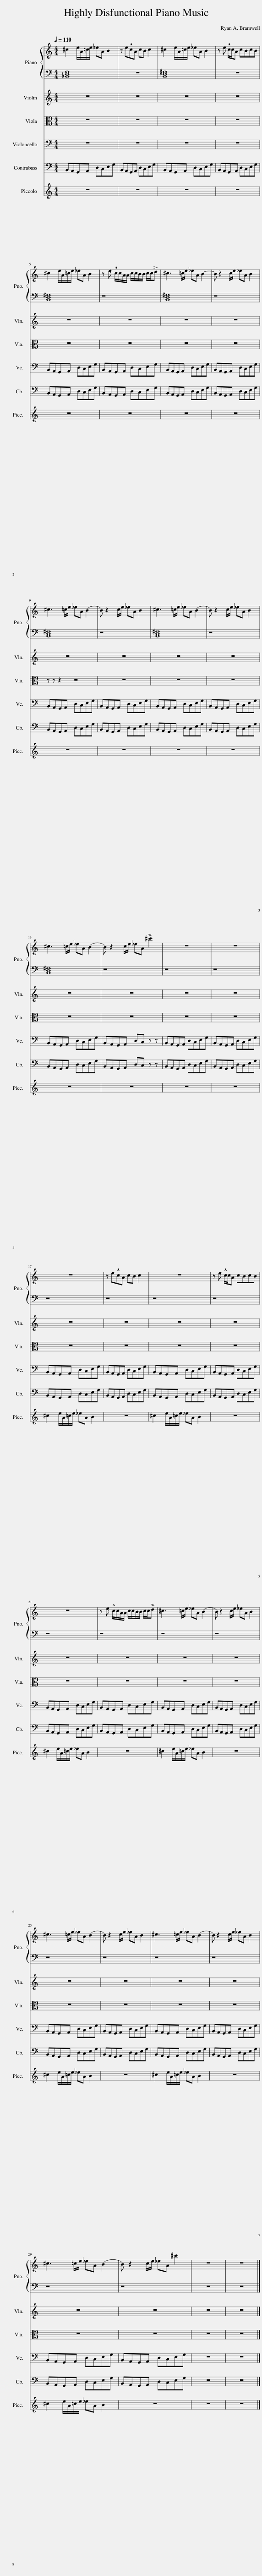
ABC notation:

X:1
%%score { 1 | 2 } 3 4 5
L:1/8
Q:1/4=110
M:4/4
I:linebreak $
K:C
V:1 treble
V:2 bass
V:3 bass
V:4 bass transpose=-12
V:5 treble transpose=12
V:1
 ^c2 e/A/=c/e/ _eA B2 | z e!^!cA cB c2 | ^c2 e/A/=c/e/ _eA B2 | z e !^!c/c/A cBcB |$ ^c2 e/A/=c/e/ _eA B2 | %5
 z e !^!c/c/A/A/ c/c/B/B/ c/c/!>!d | ^c3 =c/e/ _eA B2- | B z2 c/e/ _eA B2 |$ ^c3 =c/e/ _eA (B2 | B) z2 c/e/ _eA B2 | %10
 ^c3 =c/e/ _eA (B2 | B) z2 c/e/ _eA B2 |$ ^c3 =c/e/ _eA (B2 | B) z2 c/e/ _eA !>!^c'2 | z8 | %15
 z8 |$ z8 | z e!^!cA cB c2 | z8 | z e !^!c/c/A cBcB |$ %20
 z8 | z e !^!c/c/A/A/ c/c/B/B/ c/c/!>!d | ^c3 =c/e/ _eA (B2 | B) z2 c/e/ _eA B2 |$ ^c3 =c/e/ _eA (B2 | %25
 B) z2 c/e/ _eA B2 | ^c3 =c/e/ _eA (B2 | B) z2 c/e/ _eA B2 |$ ^c3 =c/e/ _eA (B2 | B) z2 c/e/ _eA ^c'2 | %30
 z8 | z8 |] %32
V:2
 [_B,,D,F,]8 | z8 | [B,,D,^F,]8 | z8 |$ [B,,D,^F,]8 | %5
 z8 | [B,,D,^F,]8 | z8 |$ [B,,D,^F,]8 | z8 | %10
 [B,,D,^F,]8 | z8 |$ [B,,D,^F,]8 | z8 | z8 | %15
 z8 |$ z8 | z8 | z8 | z8 |$ %20
 z8 | z8 | z8 | z8 |$ z8 | %25
 z8 | z8 | z8 |$ z8 | z8 | %30
 z8 | z8 |] %32
V:3
 z8 | z8 | z8 | z8 |$ B,,A,,G,,A,, D,C,E,G, | %5
 B,,A,,G,,A,, D,C,E,G, | B,,A,,G,,A,, D,C,E,G, | B,,A,,G,,A,, D,C,E,G, |$ B,,A,,G,,A,, D,C,E,G, | B,,A,,G,,A,, D,C,E,G, | %10
 B,,A,,G,,A,, D,C,E,G, | B,,A,,G,,A,, D,C,E,G, |$ B,,A,,G,,A,, D,C,E,G, | B,,A,,G,,A,, D,C, z z | B,,A,,G,,A,, D,C,E,G, | %15
 B,,A,,G,,A,, D,C,E,G, |$ B,,A,,G,,A,, D,C,E,G, | B,,A,,G,,A,, D,C,E,G, | B,,A,,G,,A,, D,C,E,G, | B,,A,,G,,A,, D,C,E,G, |$ %20
 B,,A,,G,,A,, D,C,E,G, | B,,A,,G,,A,, D,C,E,G, | B,,A,,G,,A,, D,C,E,G, | B,,A,,G,,A,, D,C,E,G, |$ B,,A,,G,,A,, D,C,E,G, | %25
 B,,A,,G,,A,, D,C,E,G, | B,,A,,G,,A,, D,C,E,G, | B,,A,,G,,A,, D,C,E,G, |$ B,,A,,G,,A,, D,C,E,G, | B,,A,,G,,A,, D,C,E,G, | %30
 z8 | z8 |] %32
V:4
 B,,A,,G,,A,, D,C,E,G, | B,,A,,G,,A,, D,C,E,G, | B,,A,,G,,A,, D,C,E,G, | B,,A,,G,,A,, D,C,E,G, |$ B,,A,,G,,A,, D,C,E,G, | %5
 B,,A,,G,,A,, D,C,E,G, | B,,A,,G,,A,, D,C,E,G, | B,,A,,G,,A,, D,C,E,G, |$ B,,A,,G,,A,, D,C,E,G, | B,,A,,G,,A,, D,C,E,G, | %10
 B,,A,,G,,A,, D,C,E,G, | B,,A,,G,,A,, D,C,E,G, |$ B,,A,,G,,A,, D,C,E,G, | B,,A,,G,,A,, D,C, z z | B,,A,,G,,A,, D,C,E,G, | %15
 B,,A,,G,,A,, D,C,E,G, |$ B,,A,,G,,A,, D,C,E,G, | B,,A,,G,,A,, D,C,E,G, | B,,A,,G,,A,, D,C,E,G, | B,,A,,G,,A,, D,C,E,G, |$ %20
 B,,A,,G,,A,, D,C,E,G, | B,,A,,G,,A,, D,C,E,G, | B,,A,,G,,A,, D,C,E,G, | B,,A,,G,,A,, D,C,E,G, |$ B,,A,,G,,A,, D,C,E,G, | %25
 B,,A,,G,,A,, D,C,E,G, | B,,A,,G,,A,, D,C,E,G, | B,,A,,G,,A,, D,C,E,G, |$ B,,A,,G,,A,, D,C,E,G, | B,,A,,G,,A,, D,C,E,G, | %30
 z8 | z8 |] %32
V:5
 z8 | z8 | z8 | z8 |$ z8 | %5
 z8 | z8 | z8 |$ z8 | z8 | %10
 z8 | z8 |$ z8 | z8 | z8 | %15
 z8 |$ ^c2 e/A/=c/e/ _eA B2 | z8 | ^c2 e/A/=c/e/ _eA B2 | z8 |$ %20
 ^c2 e/A/=c/e/ _eA B2 | z8 | ^c2 e/A/=c/e/ _eA B2 | z8 |$ ^c2 e/A/=c/e/ _eA B2 | %25
 z8 | ^c2 e/A/=c/e/ _eA B2 | z8 |$ ^c2 e/A/=c/e/ _eA B2 | z8 | %30
 z8 | z8 |] %32
